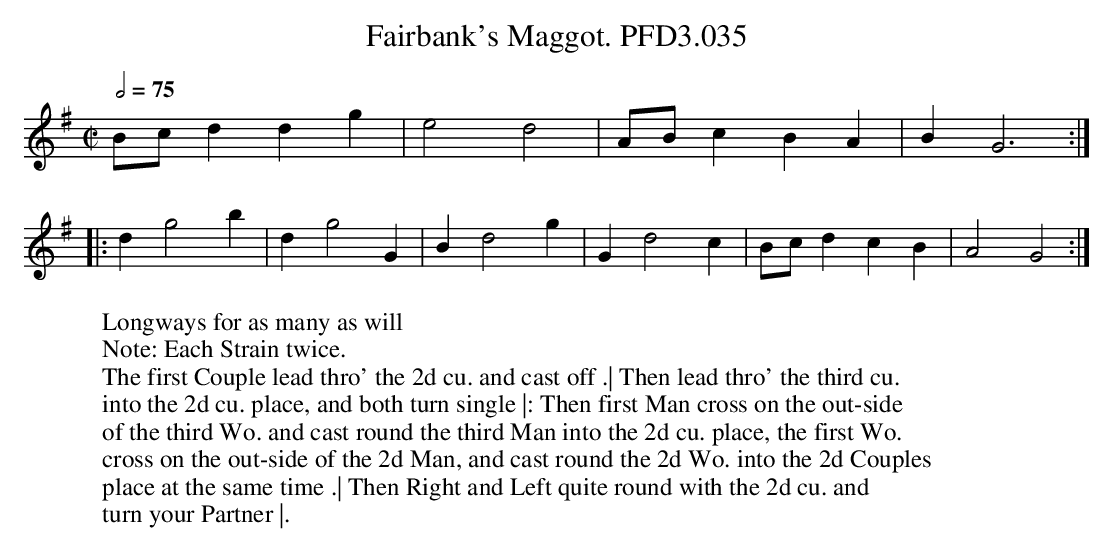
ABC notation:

X:1
T:Fairbank's Maggot. PFD3.035
M:C|
L:1/4
W:Longways for as many as will
W:Note: Each Strain twice.
W:The first Couple lead thro' the 2d cu. and cast off .| Then lead thro' the third cu.
W:into the 2d cu. place, and both turn single |: Then first Man cross on the out-side
W:of the third Wo. and cast round the third Man into the 2d cu. place, the first Wo.
W:cross on the out-side of the 2d Man, and cast round the 2d Wo. into the 2d Couples
W:place at the same time .| Then Right and Left quite round with the 2d cu. and
W:turn your Partner |.
Q:2/4=75
K:G
B/c/d dg | e2 d2 | A/B/c BA | B G3 :|
|: dg2 b | dg2 G | Bd2 g | Gd2 c |B/c/d cB | A2 G2 :|
